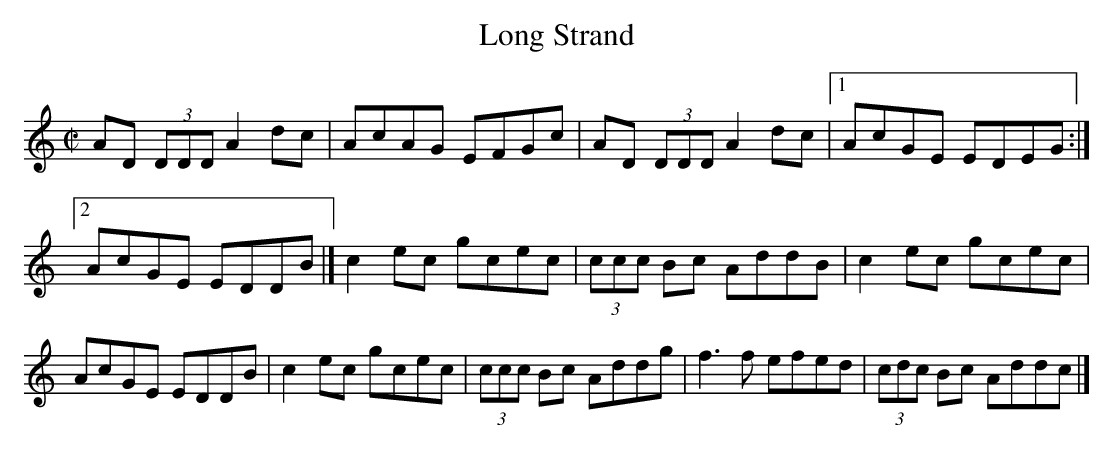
X:1
T:Long Strand
M:C|
L:1/8
K:DDor
AD (3DDD A2dc|AcAG EFGc|AD (3DDD A2dc|1AcGE EDEG:|2AcGE EDDB|]\
c2ec gcec|(3ccc Bc AddB|c2ec gcec|AcGE EDDB|\
c2ec gcec|(3ccc Bc Addg|f3f efed|(3cdc Bc Addc|]
